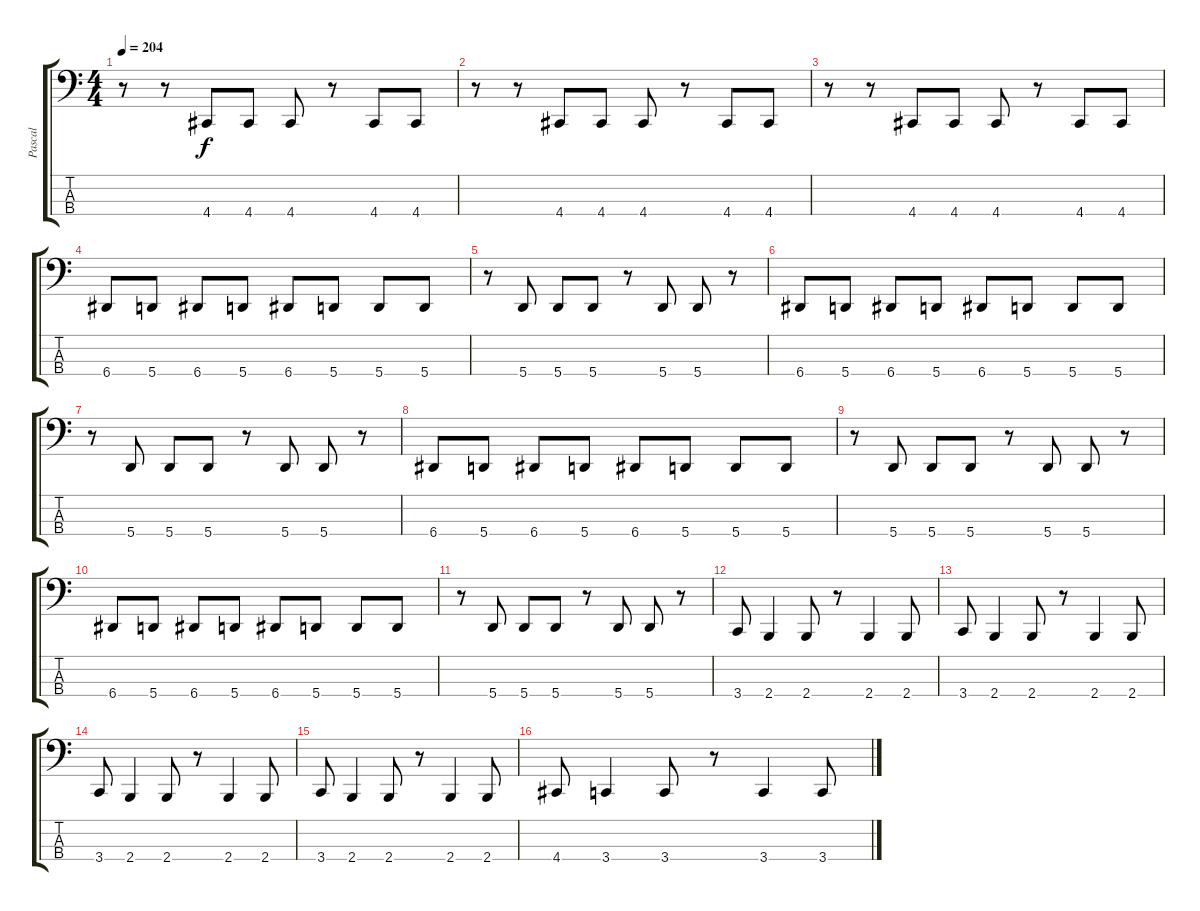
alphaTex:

\track ("Pascal" "Pascal") {instrument electricbasspick}
\staff {score tabs}
\tuning (D2 A1 E1 A0) {hide}
\ts (4 4)
\tempo 204
\clef f4
\ks c
r.8{dy f} r.8 4.4.8 4.4.8 4.4.8 r.8 4.4.8 4.4.8 |
r.8 r.8 4.4.8 4.4.8 4.4.8 r.8 4.4.8 4.4.8 |
r.8 r.8 4.4.8 4.4.8 4.4.8 r.8 4.4.8 4.4.8 |
6.4.8 5.4.8 6.4.8 5.4.8 6.4.8 5.4.8 5.4.8 5.4.8 |
r.8 5.4.8 5.4.8 5.4.8 r.8 5.4.8 5.4.8 r.8 |
6.4.8 5.4.8 6.4.8 5.4.8 6.4.8 5.4.8 5.4.8 5.4.8 |
r.8 5.4.8 5.4.8 5.4.8 r.8 5.4.8 5.4.8 r.8 |
6.4.8 5.4.8 6.4.8 5.4.8 6.4.8 5.4.8 5.4.8 5.4.8 |
r.8 5.4.8 5.4.8 5.4.8 r.8 5.4.8 5.4.8 r.8 |
6.4.8 5.4.8 6.4.8 5.4.8 6.4.8 5.4.8 5.4.8 5.4.8 |
r.8 5.4.8 5.4.8 5.4.8 r.8 5.4.8 5.4.8 r.8 |
3.4.8 2.4.4 2.4.8 r.8 2.4.4 2.4.8 |
3.4.8 2.4.4 2.4.8 r.8 2.4.4 2.4.8 |
3.4.8 2.4.4 2.4.8 r.8 2.4.4 2.4.8 |
3.4.8 2.4.4 2.4.8 r.8 2.4.4 2.4.8 |
4.4.8 3.4.4 3.4.8 r.8 3.4.4 3.4.8
